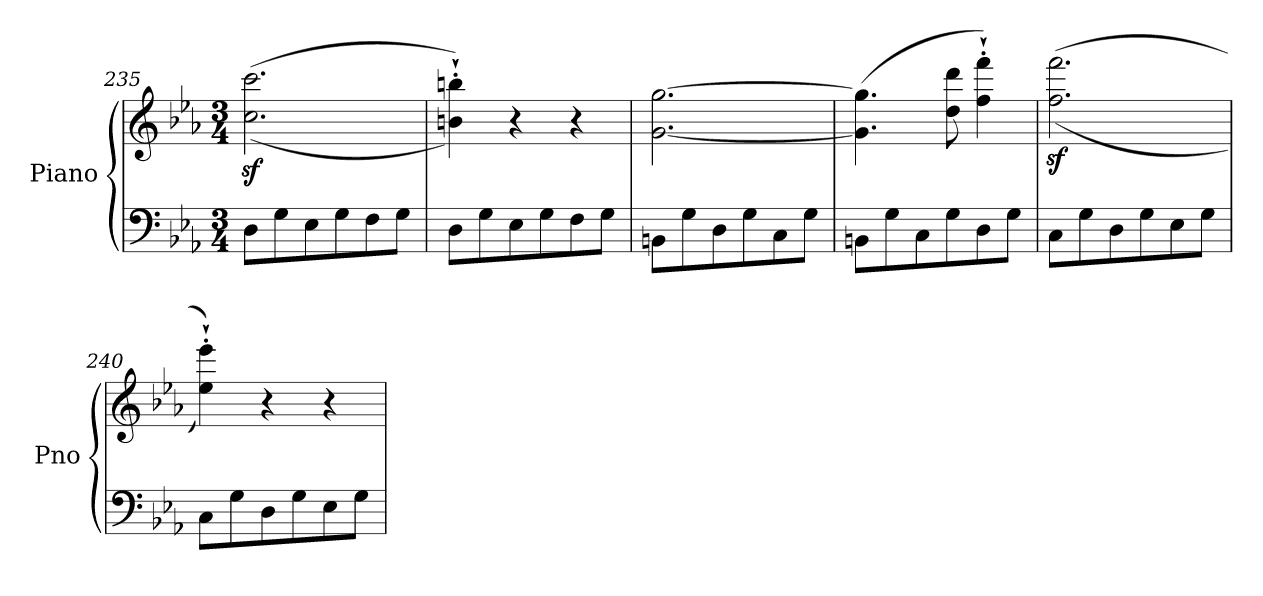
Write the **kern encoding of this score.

**kern	**kern
*part1	*part1
*staff2	*staff1
*I"Piano	*
*I'Pno	*
*clefF4	*clefG2
*k[b-e-a-]	*k[b-e-a-]
*M3/4	*M3/4
=235	=235
8D\L	((2.cc\z< 2.ccc\z<
8G\	.
8E-\	.
8G\	.
8F\	.
8G\J	.
=236	=236
8D\L	4bn\'` 4bbn\'`))
8G\	.
8E-\	4r
8G\	.
8F\	4r
8G\J	.
=237	=237
8BBn\L	[2.g\ [2.gg\
8G\	.
8D\	.
8G\	.
8C\	.
8G\J	.
=238	=238
8BBn\L	(4.g\] 4.gg\]
8G\	.
8C\	.
8G\	8dd\ 8ddd\
8D\	4ff\'` 4fff\'`)
8G\J	.
!!LO:LB:g=z
=239	=239
8C\L	((2.ff\z< 2.fff\z<
8G\	.
8D\	.
8G\	.
8E-\	.
8G\J	.
=240	=240
8C\L	4ee-\'` 4eee-\'`))
8G\	.
8D\	4r
8G\	.
8E-\	4r
8G\J	.
=	=
*-	*-
